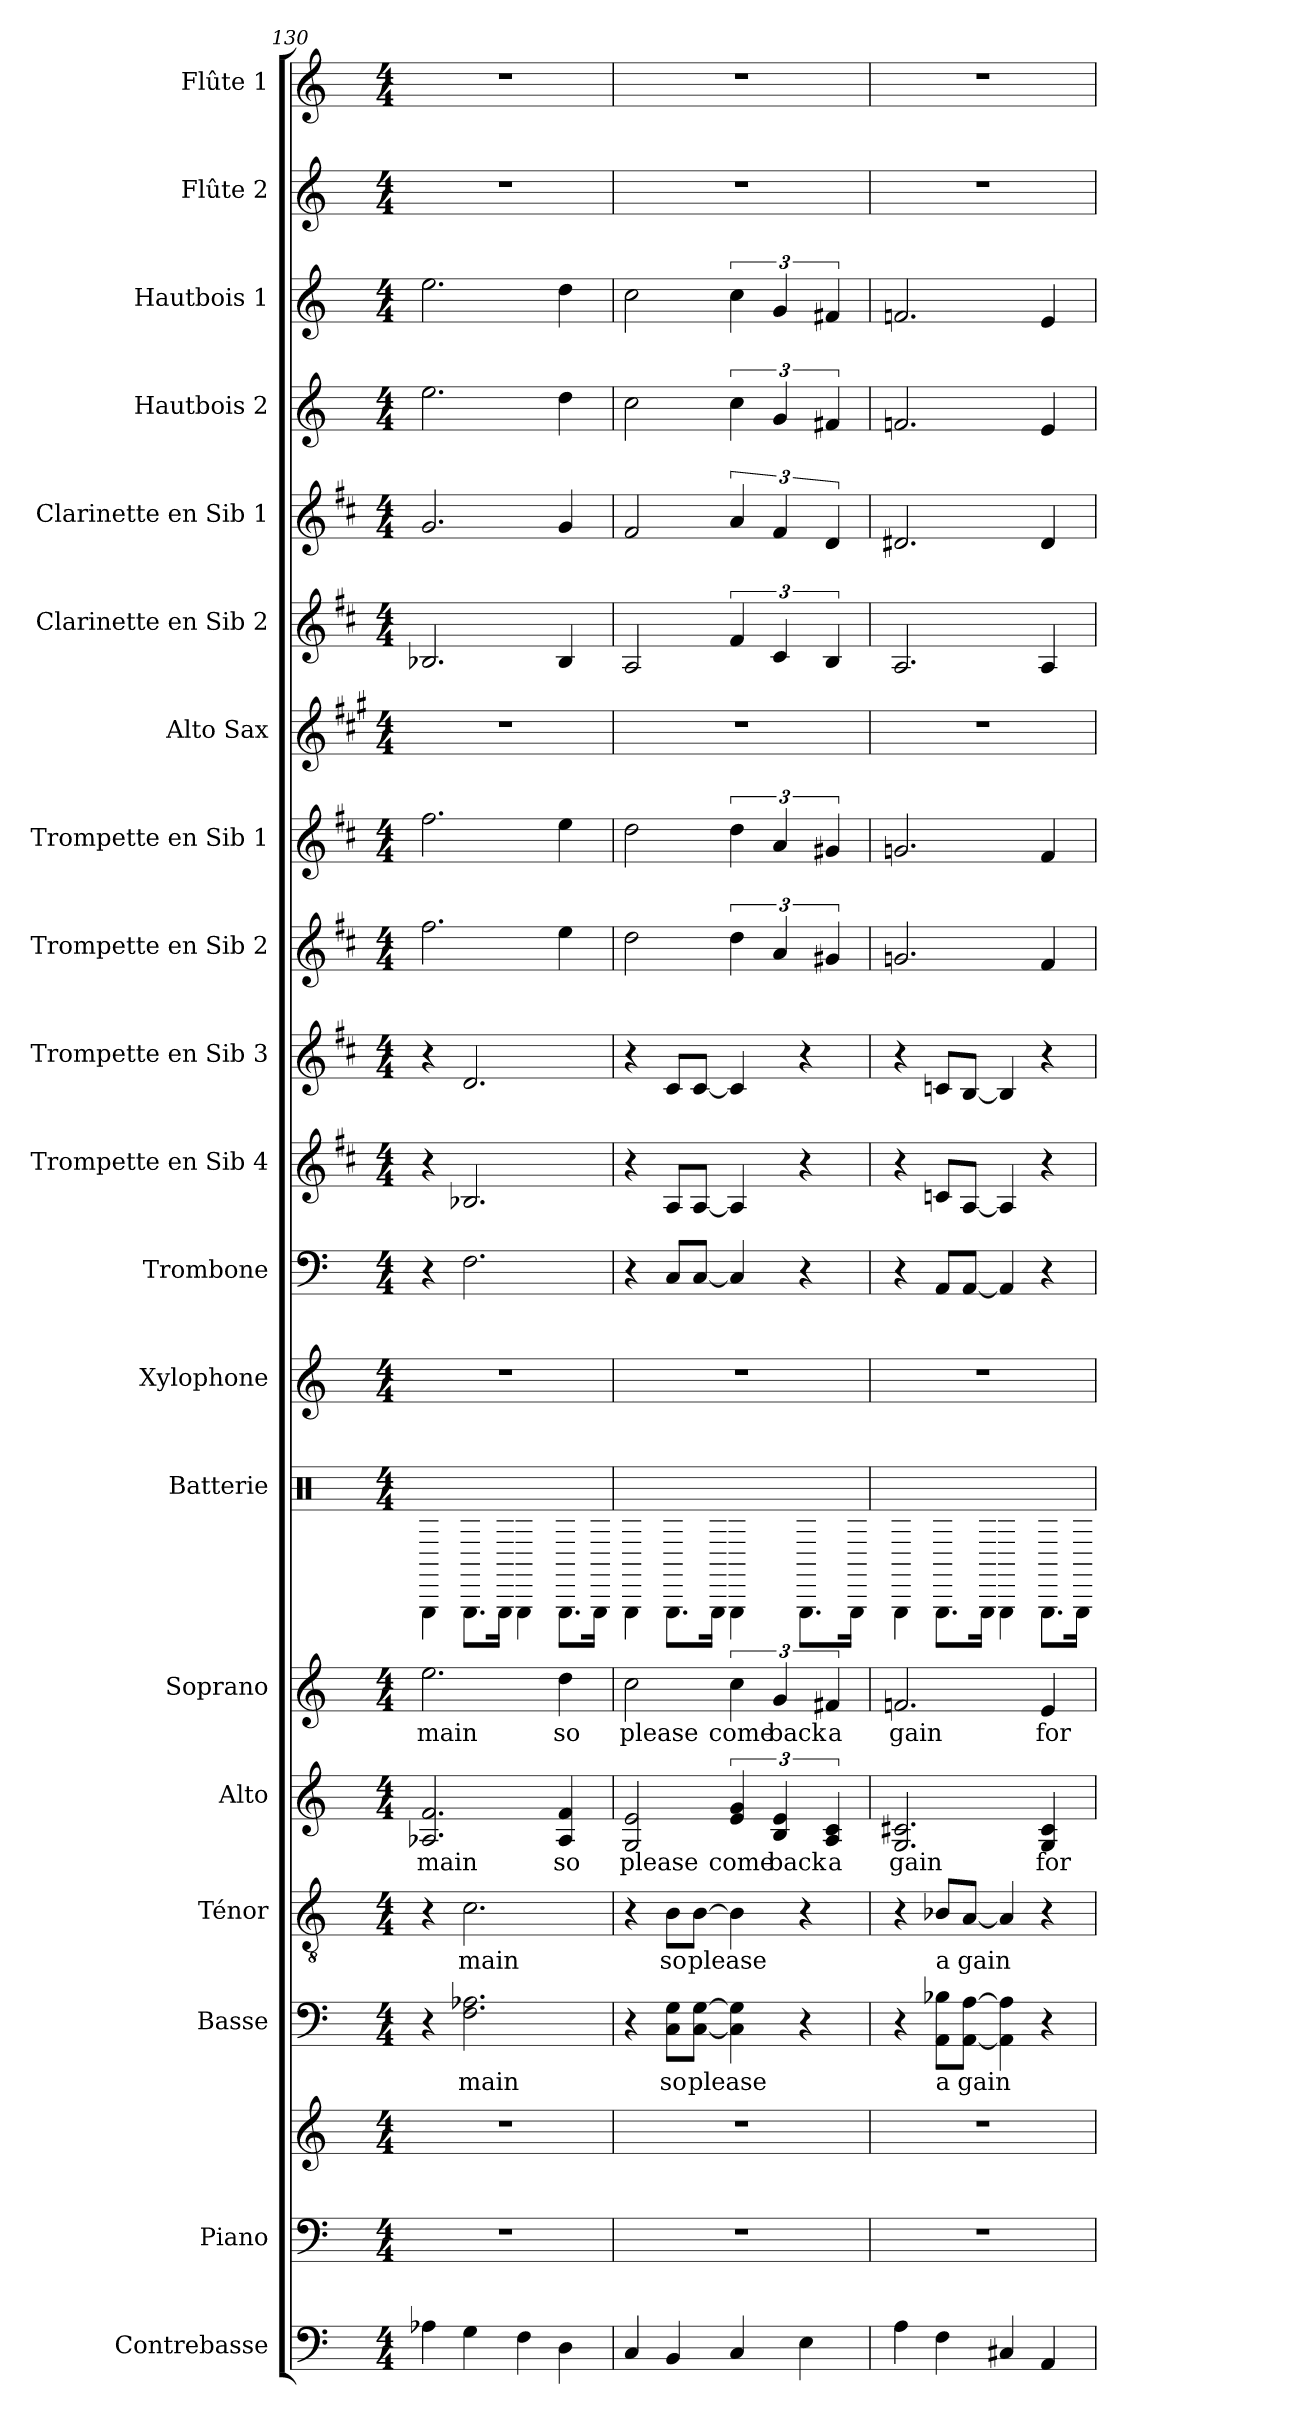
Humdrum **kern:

**kern	**kern	**kern	**kern	**text	**kern	**text	**kern	**text	**kern	**text	**kern	**kern	**kern	**kern	**kern	**kern	**kern	**kern	**kern	**kern	**kern	**kern	**kern	**kern
*part20	*part19	*part19	*part18	*part18	*part17	*part17	*part16	*part16	*part15	*part15	*part14	*part13	*part12	*part11	*part10	*part9	*part8	*part7	*part6	*part5	*part4	*part3	*part2	*part1
*staff21	*staff20	*staff19	*staff18	*staff18	*staff17	*staff17	*staff16	*staff16	*staff15	*staff15	*staff14	*staff13	*staff12	*staff11	*staff10	*staff9	*staff8	*staff7	*staff6	*staff5	*staff4	*staff3	*staff2	*staff1
*I"Contrebasse	*I"Piano	*	*I"Basse	*	*I"Ténor	*	*I"Alto	*	*I"Soprano	*	*I"Batterie	*I"Xylophone	*I"Trombone	*I"Trompette en Sib 4	*I"Trompette en Sib 3	*I"Trompette en Sib 2	*I"Trompette en Sib 1	*I"Alto Sax	*I"Clarinette en Sib 2	*I"Clarinette en Sib 1	*I"Hautbois 2	*I"Hautbois 1	*I"Flûte 2	*I"Flûte 1
*I'Cb.	*I'Pno	*	*I'Ba.	*	*I'T	*	*I'A	*	*I'S	*	*I'Batt.	*I'Xyl.	*I'Trb.	*I'Trp. (Sib) 4	*I'Trp. (Sib) 3	*I'Trp. (Sib) 2	*I'Trp. (Sib) 1	*I'A. Sx.	*I'Cl. (Sib) 2	*I'Cl. (Sib) 1	*I'Hb. 2	*I'Hb. 1	*I'Fl. 2	*I'Fl. 1
*clefF4	*clefF4	*clefG2	*clefF4	*	*clefGv2	*	*clefG2	*	*clefG2	*	*clefX	*clefG2	*clefF4	*clefG2	*clefG2	*clefG2	*clefG2	*clefG2	*clefG2	*clefG2	*clefG2	*clefG2	*clefG2	*clefG2
*ITrd7c12	*	*	*	*	*	*	*	*	*	*	*	*ITrd-7c-12	*	*ITrd1c2	*ITrd1c2	*ITrd1c2	*ITrd1c2	*ITrd5c9	*ITrd1c2	*ITrd1c2	*	*	*	*
*k[]	*k[]	*k[]	*k[]	*	*k[]	*	*k[]	*	*k[]	*	*k[]	*k[]	*k[]	*k[]	*k[]	*k[]	*k[]	*k[]	*k[]	*k[]	*k[]	*k[]	*k[]	*k[]
*C:	*C:	*C:	*C:	*	*C:	*	*C:	*	*C:	*	*C:	*C:	*C:	*C:	*C:	*C:	*C:	*C:	*C:	*C:	*C:	*C:	*C:	*C:
*M4/4	*M4/4	*M4/4	*M4/4	*	*M4/4	*	*M4/4	*	*M4/4	*	*M4/4	*M4/4	*M4/4	*M4/4	*M4/4	*M4/4	*M4/4	*M4/4	*M4/4	*M4/4	*M4/4	*M4/4	*M4/4	*M4/4
=130	=130	=130	=130	=130	=130	=130	=130	=130	=130	=130	=130	=130	=130	=130	=130	=130	=130	=130	=130	=130	=130	=130	=130	=130
!	!	!	!	!	!	!	!	!LO:LY:b	!	!	!	!	!	!	!	!	!	!	!	!	!	!	!	!
!	!	!	!	!	!	!	!	!	!	!LO:LY:b	!	!	!	!	!	!	!	!	!	!	!	!	!	!
4AA-X\	1r	1r	4r	.	4r	.	2.A-X/ 2.f/	main	2.ee\	main	4RGGG\	1r	4r	4r	4r	2.ee\	2.ee\	1r	2.A-X/	2.f/	2.ee\	2.ee\	1r	1r
!	!	!	!	!LO:LY:b	!	!	!	!	!	!	!	!	!	!	!	!	!	!	!	!	!	!	!	!
!	!	!	!	!	!	!LO:LY:b	!	!	!	!	!	!	!	!	!	!	!	!	!	!	!	!	!	!
4GG\	.	.	2.F\ 2.A-X\	main	2.c\	main	.	.	.	.	8.RGGG\L	.	2.F\	2.A-X/	2.c/	.	.	.	.	.	.	.	.	.
.	.	.	.	.	.	.	.	.	.	.	16RGGG\Jk	.	.	.	.	.	.	.	.	.	.	.	.	.
4FF\	.	.	.	.	.	.	.	.	.	.	4RGGG\	.	.	.	.	.	.	.	.	.	.	.	.	.
!	!	!	!	!	!	!	!	!LO:LY:b	!	!	!	!	!	!	!	!	!	!	!	!	!	!	!	!
!	!	!	!	!	!	!	!	!	!	!LO:LY:b	!	!	!	!	!	!	!	!	!	!	!	!	!	!
4DD\	.	.	.	.	.	.	4A-/ 4f/	so	4dd\	so	8.RGGG\L	.	.	.	.	4dd\	4dd\	.	4A-/	4f/	4dd\	4dd\	.	.
.	.	.	.	.	.	.	.	.	.	.	16RGGG\Jk	.	.	.	.	.	.	.	.	.	.	.	.	.
=131	=131	=131	=131	=131	=131	=131	=131	=131	=131	=131	=131	=131	=131	=131	=131	=131	=131	=131	=131	=131	=131	=131	=131	=131
!	!	!	!	!	!	!	!	!LO:LY:b	!	!	!	!	!	!	!	!	!	!	!	!	!	!	!	!
!	!	!	!	!	!	!	!	!	!	!LO:LY:b	!	!	!	!	!	!	!	!	!	!	!	!	!	!
4CC/	1r	1r	4r	.	4r	.	2G/ 2e/	please	2cc\	please	4RGGG\	1r	4r	4r	4r	2cc\	2cc\	1r	2G/	2e/	2cc\	2cc\	1r	1r
!	!	!	!	!LO:LY:b	!	!	!	!	!	!	!	!	!	!	!	!	!	!	!	!	!	!	!	!
!	!	!	!	!	!	!LO:LY:b	!	!	!	!	!	!	!	!	!	!	!	!	!	!	!	!	!	!
4BBB/	.	.	8C\ 8G\L	so	8B\L	so	.	.	.	.	8.RGGG\L	.	8C/L	8G/L	8B/L	.	.	.	.	.	.	.	.	.
!	!	!	!	!LO:LY:b	!	!	!	!	!	!	!	!	!	!	!	!	!	!	!	!	!	!	!	!
!	!	!	!	!	!	!LO:LY:b	!	!	!	!	!	!	!	!	!	!	!	!	!	!	!	!	!	!
.	.	.	[8C\ [8G\J	please	[8B\J	please	.	.	.	.	.	.	[8C/J	[8G/J	[8B/J	.	.	.	.	.	.	.	.	.
.	.	.	.	.	.	.	.	.	.	.	16RGGG\Jk	.	.	.	.	.	.	.	.	.	.	.	.	.
!	!	!	!	!	!	!	!	!LO:LY:b	!	!	!	!	!	!	!	!	!	!	!	!	!	!	!	!
!	!	!	!	!	!	!	!	!	!	!LO:LY:b	!	!	!	!	!	!	!	!	!	!	!	!	!	!
4CC/	.	.	4C\] 4G\]	.	4B\]	.	6e/ 6g/	come	6cc\	come	4RGGG\	.	4C/]	4G/]	4B/]	6cc\	6cc\	.	6e/	6g/	6cc\	6cc\	.	.
!	!	!	!	!	!	!	!	!LO:LY:b	!	!	!	!	!	!	!	!	!	!	!	!	!	!	!	!
!	!	!	!	!	!	!	!	!	!	!LO:LY:b	!	!	!	!	!	!	!	!	!	!	!	!	!	!
.	.	.	.	.	.	.	6B/ 6e/	back	6g/	back	.	.	.	.	.	6g/	6g/	.	6B/	6e/	6g/	6g/	.	.
4EE\	.	.	4r	.	4r	.	.	.	.	.	8.RGGG\L	.	4r	4r	4r	.	.	.	.	.	.	.	.	.
!	!	!	!	!	!	!	!	!LO:LY:b	!	!	!	!	!	!	!	!	!	!	!	!	!	!	!	!
!	!	!	!	!	!	!	!	!	!	!LO:LY:b	!	!	!	!	!	!	!	!	!	!	!	!	!	!
.	.	.	.	.	.	.	6A/ 6c/	a	6f#X/	a	.	.	.	.	.	6f#X/	6f#X/	.	6A/	6c/	6f#X/	6f#X/	.	.
.	.	.	.	.	.	.	.	.	.	.	16RGGG\Jk	.	.	.	.	.	.	.	.	.	.	.	.	.
=132	=132	=132	=132	=132	=132	=132	=132	=132	=132	=132	=132	=132	=132	=132	=132	=132	=132	=132	=132	=132	=132	=132	=132	=132
!	!	!	!	!	!	!	!	!LO:LY:b	!	!	!	!	!	!	!	!	!	!	!	!	!	!	!	!
!	!	!	!	!	!	!	!	!	!	!LO:LY:b	!	!	!	!	!	!	!	!	!	!	!	!	!	!
4AA\	1r	1r	4r	.	4r	.	2.G/ 2.c#X/	gain	2.fn/	gain	4RGGG\	1r	4r	4r	4r	2.fn/	2.fn/	1r	2.G/	2.c#X/	2.fn/	2.fn/	1r	1r
!	!	!	!	!LO:LY:b	!	!	!	!	!	!	!	!	!	!	!	!	!	!	!	!	!	!	!	!
!	!	!	!	!	!	!LO:LY:b	!	!	!	!	!	!	!	!	!	!	!	!	!	!	!	!	!	!
4FF\	.	.	8AA\ 8B-X\L	a	8B-X/L	a	.	.	.	.	8.RGGG\L	.	8AA/L	8B-X/L	8B-X/L	.	.	.	.	.	.	.	.	.
!	!	!	!	!LO:LY:b	!	!	!	!	!	!	!	!	!	!	!	!	!	!	!	!	!	!	!	!
!	!	!	!	!	!	!LO:LY:b	!	!	!	!	!	!	!	!	!	!	!	!	!	!	!	!	!	!
.	.	.	[8AA\ [8A\J	gain	[8A/J	gain	.	.	.	.	.	.	[8AA/J	[8G/J	[8A/J	.	.	.	.	.	.	.	.	.
.	.	.	.	.	.	.	.	.	.	.	16RGGG\Jk	.	.	.	.	.	.	.	.	.	.	.	.	.
4CC#X/	.	.	4AA\] 4A\]	.	4A/]	.	.	.	.	.	4RGGG\	.	4AA/]	4G/]	4A/]	.	.	.	.	.	.	.	.	.
!	!	!	!	!	!	!	!	!LO:LY:b	!	!	!	!	!	!	!	!	!	!	!	!	!	!	!	!
!	!	!	!	!	!	!	!	!	!	!LO:LY:b	!	!	!	!	!	!	!	!	!	!	!	!	!	!
4AAA/	.	.	4r	.	4r	.	4G/ 4c#/	for	4e/	for	8.RGGG\L	.	4r	4r	4r	4e/	4e/	.	4G/	4c#/	4e/	4e/	.	.
.	.	.	.	.	.	.	.	.	.	.	16RGGG\Jk	.	.	.	.	.	.	.	.	.	.	.	.	.
=	=	=	=	=	=	=	=	=	=	=	=	=	=	=	=	=	=	=	=	=	=	=	=	=
*-	*-	*-	*-	*-	*-	*-	*-	*-	*-	*-	*-	*-	*-	*-	*-	*-	*-	*-	*-	*-	*-	*-	*-	*-
